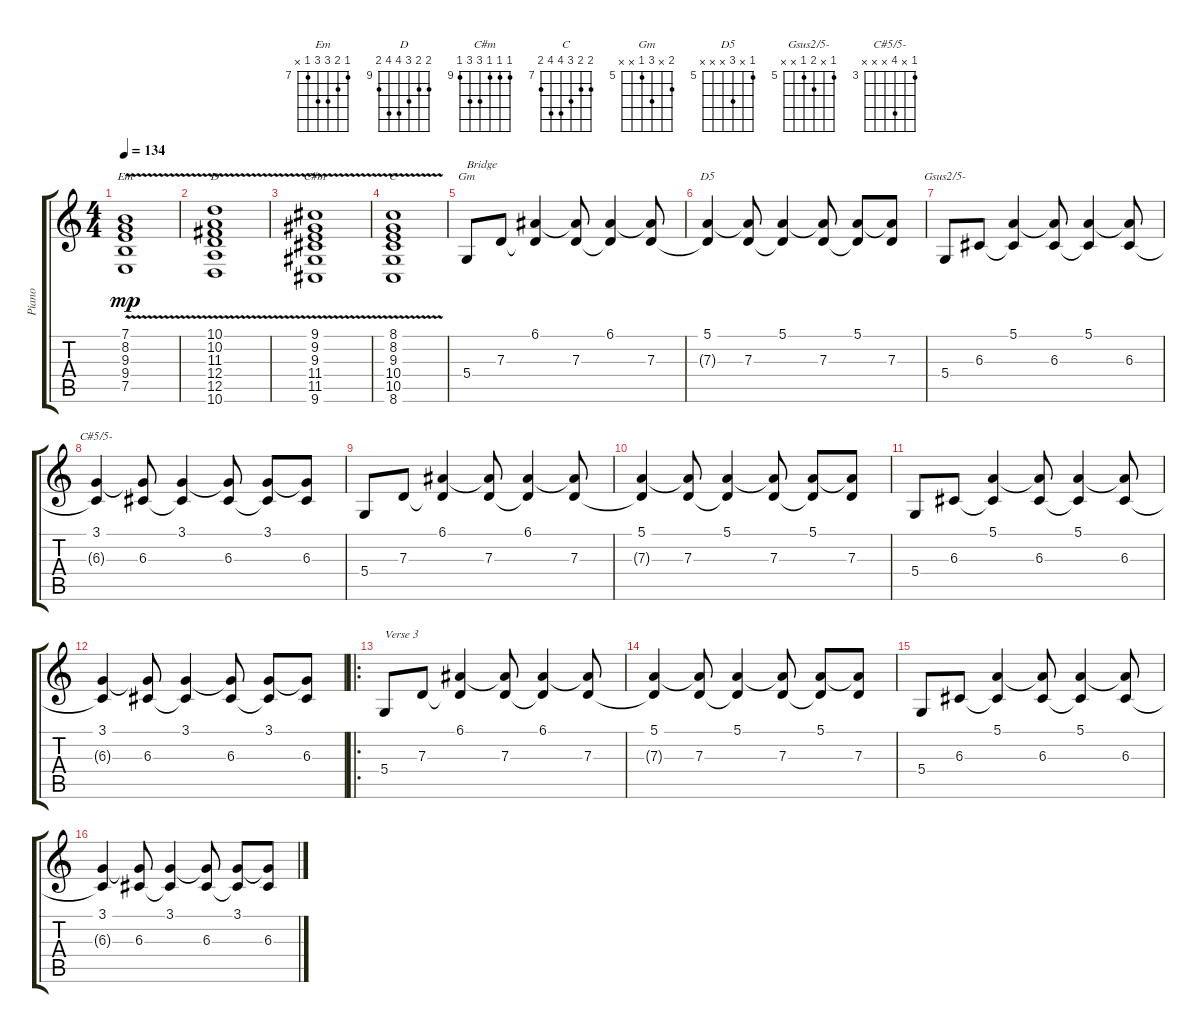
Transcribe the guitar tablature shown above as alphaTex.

\track ("Piano" "Piano") {instrument acousticgrandpiano}
\staff {score tabs}
\tuning (E4 B3 G3 D3 A2 E2) {hide}
\chord ("Em" 7 8 9 9 7 x) {firstfret 7}
\chord ("D" 10 10 11 12 12 10) {firstfret 9}
\chord ("C#m" 9 9 9 11 11 9) {firstfret 9}
\chord ("C" 8 8 9 10 10 8) {firstfret 7}
\chord ("Gm" 6 x 7 5 x x) {firstfret 5}
\chord ("D5" 5 x 7 x x x) {firstfret 5}
\chord ("Gsus2/5-" 5 x 6 5 x x) {firstfret 5}
\chord ("C#5/5-" 3 x 6 x x x) {firstfret 3}
\ts (4 4)
\tempo 134
\clef g2
\ks c
(7.1{v} 8.2{v} 9.3{v} 9.4{v} 7.5{v}).1{ch "Em" dy mp} |
(10.1{v} 10.2{v} 11.3{v} 12.4{v} 12.5{v} 10.6{v}).1{ch "D"} |
(9.1{v} 9.2{v} 9.3{v} 11.4{v} 11.5{v} 9.6{v}).1{ch "C#m"} |
(8.1{v} 8.2{v} 9.3{v} 10.4{v} 10.5{v} 8.6{v}).1{ch "C"} |
5.4.8{ch "Gm" txt "Bridge"} 7.3.8 (6.1 7.3{t}).4 (6.1{t} 7.3).8 (6.1 7.3{t}).4 (6.1{t} 7.3).8 |
(5.1 7.3{t}).4{ch "D5"} (5.1{t} 7.3).8 (5.1 7.3{t}).4 (5.1{t} 7.3).8 (5.1 7.3{t}).8 (5.1{t} 7.3).8 |
5.4.8{ch "Gsus2/5-"} 6.3.8 (5.1 6.3{t}).4 (5.1{t} 6.3).8 (5.1 6.3{t}).4 (5.1{t} 6.3).8 |
(3.1 6.3{t}).4{ch "C#5/5-"} (3.1{t} 6.3).8 (3.1 6.3{t}).4 (3.1{t} 6.3).8 (3.1 6.3{t}).8 (3.1{t} 6.3).8 |
5.4.8 7.3.8 (6.1 7.3{t}).4 (6.1{t} 7.3).8 (6.1 7.3{t}).4 (6.1{t} 7.3).8 |
(5.1 7.3{t}).4 (5.1{t} 7.3).8 (5.1 7.3{t}).4 (5.1{t} 7.3).8 (5.1 7.3{t}).8 (5.1{t} 7.3).8 |
5.4.8 6.3.8 (5.1 6.3{t}).4 (5.1{t} 6.3).8 (5.1 6.3{t}).4 (5.1{t} 6.3).8 |
(3.1 6.3{t}).4 (3.1{t} 6.3).8 (3.1 6.3{t}).4 (3.1{t} 6.3).8 (3.1 6.3{t}).8 (3.1{t} 6.3).8 |
\ro
5.4.8{txt "Verse 3"} 7.3.8 (6.1 7.3{t}).4 (6.1{t} 7.3).8 (6.1 7.3{t}).4 (6.1{t} 7.3).8 |
(5.1 7.3{t}).4 (5.1{t} 7.3).8 (5.1 7.3{t}).4 (5.1{t} 7.3).8 (5.1 7.3{t}).8 (5.1{t} 7.3).8 |
5.4.8 6.3.8 (5.1 6.3{t}).4 (5.1{t} 6.3).8 (5.1 6.3{t}).4 (5.1{t} 6.3).8 |
(3.1 6.3{t}).4 (3.1{t} 6.3).8 (3.1 6.3{t}).4 (3.1{t} 6.3).8 (3.1 6.3{t}).8 (3.1{t} 6.3).8
